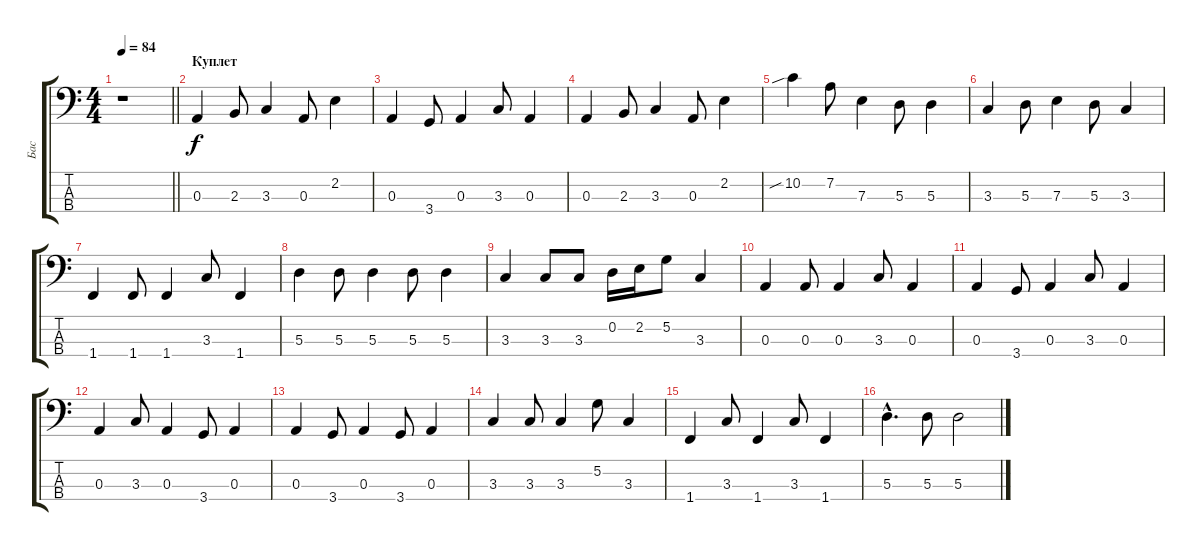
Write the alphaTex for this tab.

\track ("Бас" "Бас") {instrument electricbasspick}
\staff {score tabs}
\tuning (G2 D2 A1 E1) {hide}
\ts (4 4)
\tempo 84
\clef f4
\barLineRight lightlight
\ks c
r.1{dy f} |
\section ("" "Куплет")
0.3.4 2.3.8 3.3.4 0.3.8 2.2.4 |
0.3.4 3.4.8 0.3.4 3.3.8 0.3.4 |
0.3.4 2.3.8 3.3.4 0.3.8 2.2.4 |
10.2{sib}.4 7.2.8 7.3.4 5.3.8 5.3.4 |
3.3.4 5.3.8 7.3.4 5.3.8 3.3.4 |
1.4.4 1.4.8 1.4.4 3.3.8 1.4.4 |
5.3.4 5.3.8 5.3.4 5.3.8 5.3.4 |
3.3.4 3.3.8 3.3.8 0.2.16 2.2.16 5.2.8 3.3.4 |
0.3.4 0.3.8 0.3.4 3.3.8 0.3.4 |
0.3.4 3.4.8 0.3.4 3.3.8 0.3.4 |
0.3.4 3.3.8 0.3.4 3.4.8 0.3.4 |
0.3.4 3.4.8 0.3.4 3.4.8 0.3.4 |
3.3.4 3.3.8 3.3.4 5.2.8 3.3.4 |
1.4.4 3.3.8 1.4.4 3.3.8 1.4.4 |
5.3{hac}.4{d} 5.3.8 5.3.2
